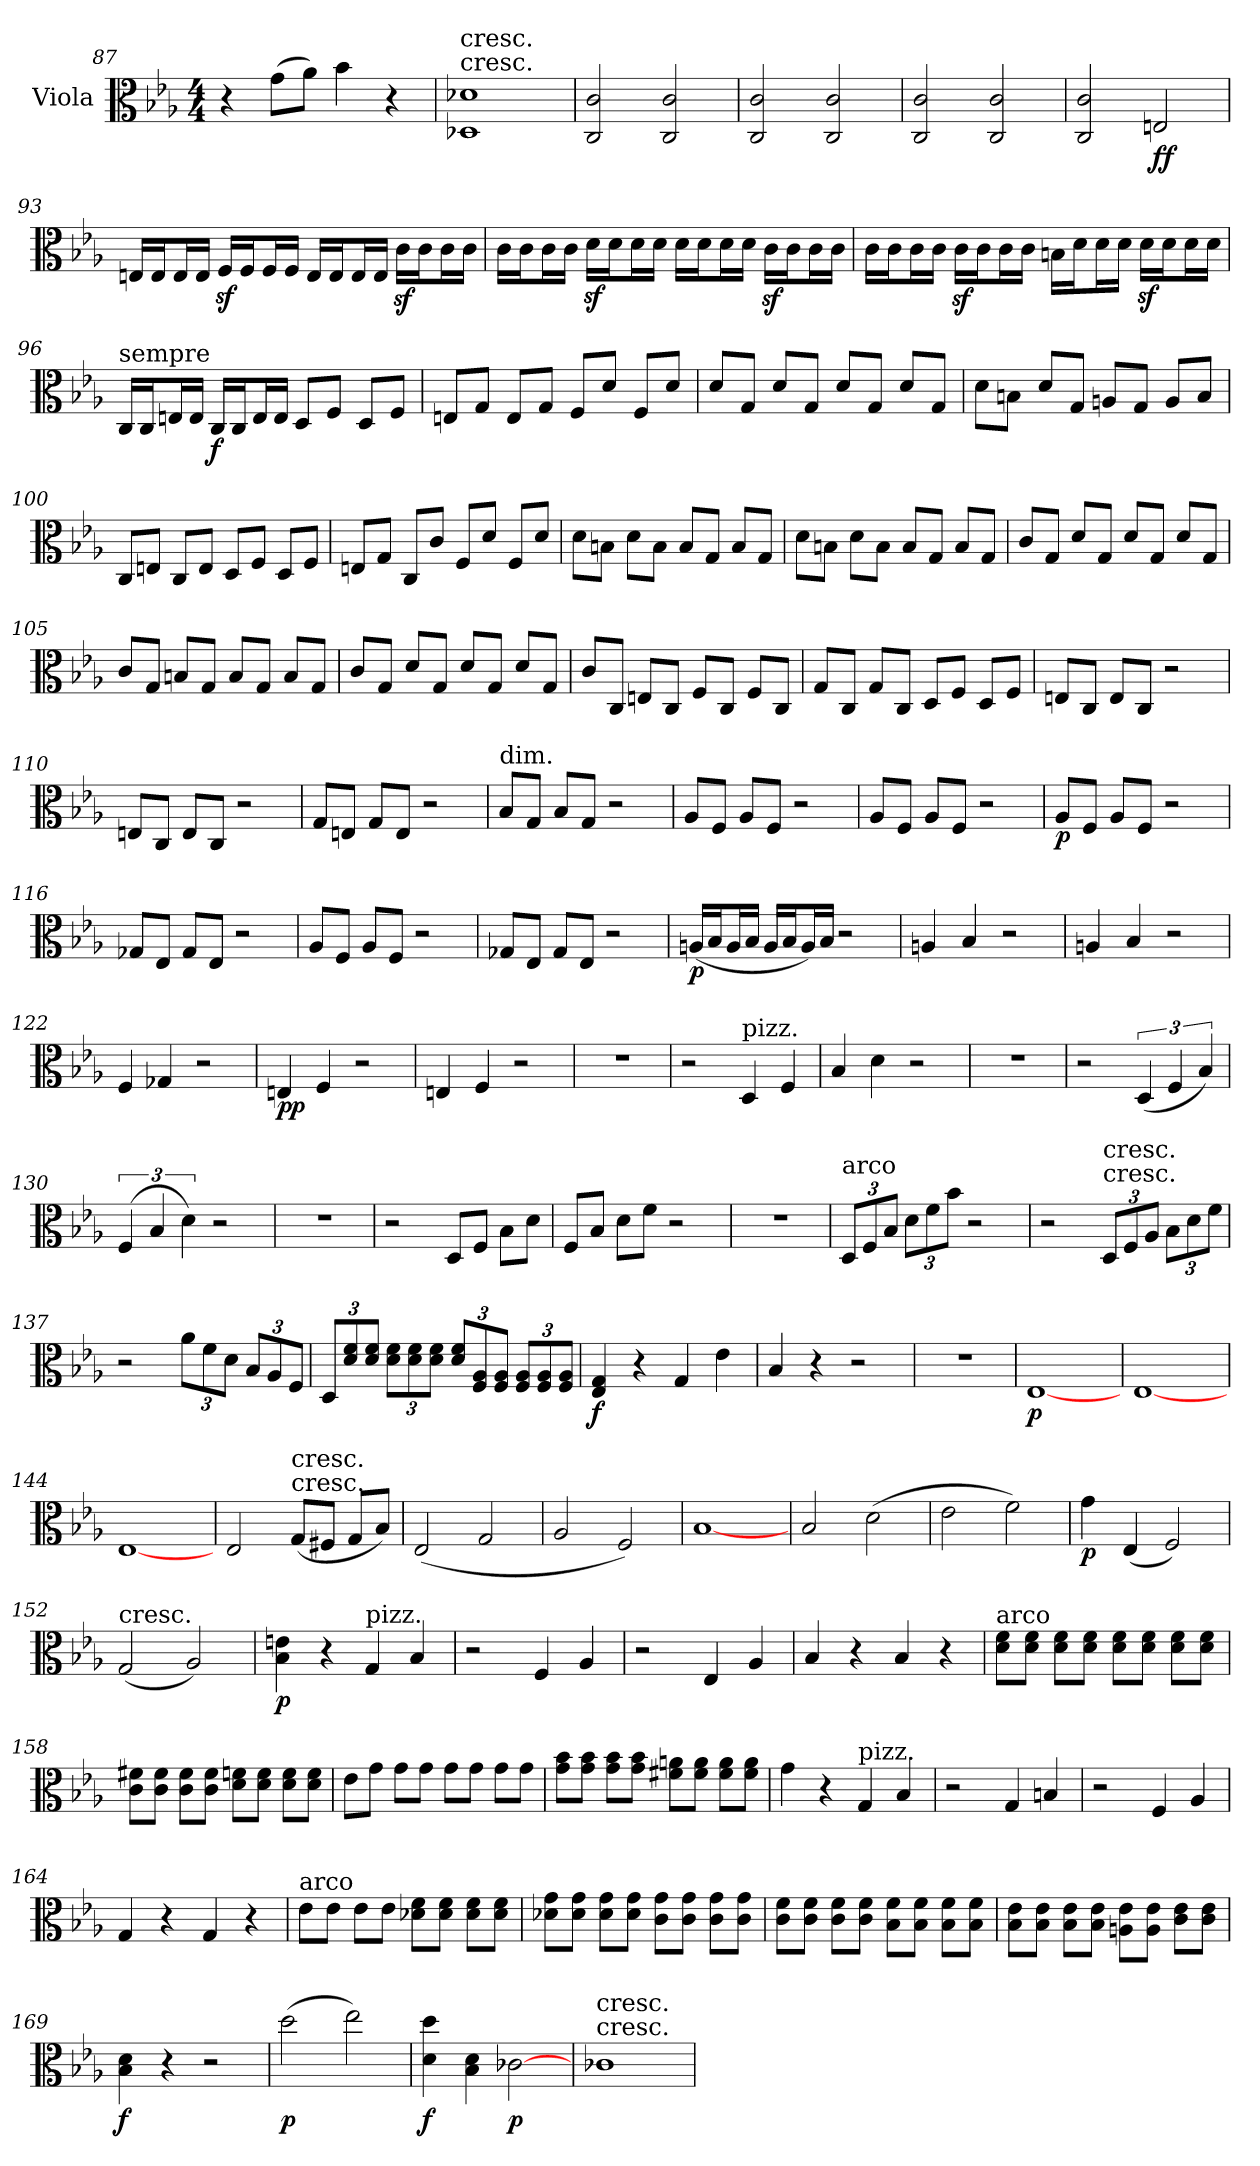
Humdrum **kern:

**kern	**dynam
*part1	*part1
*staff1	*staff1
*I"Viola	*
*I'Vla	*
*clefC3	*
*k[b-e-a-]	*
*E-:	*
*M4/4	*
=87	=87
4r	.
(8g\L	.
8a-\J)	.
4b-	.
4r	.
=88	=88
!LO:TX:t=cresc.	!
!LO:TX:a:t=cresc.	!
1D-X 1d-X	.
=89	=89
2C 2c	.
2C 2c	.
=90	=90
2C 2c	.
2C 2c	.
=91	=91
2C 2c	.
2C 2c	.
=92	=92
2C 2c	.
2En	ff
=93	=93
16En/LL	.
16E/J	.
16E/L	.
16E/JJ	.
16Fz/LL	.
16F/J	.
16F/L	.
16F/JJ	.
16E/LL	.
16E/J	.
16E/L	.
16E/JJ	.
16cz\LL	.
16c\J	.
16c\L	.
16c\JJ	.
=94	=94
16c\LL	.
16c\J	.
16c\L	.
16c\JJ	.
16dz\LL	.
16d\J	.
16d\L	.
16d\JJ	.
16d\LL	.
16d\J	.
16d\L	.
16d\JJ	.
16cz\LL	.
16c\J	.
16c\L	.
16c\JJ	.
=95	=95
16c\LL	.
16c\J	.
16c\L	.
16c\JJ	.
16cz\LL	.
16c\J	.
16c\L	.
16c\JJ	.
16Bn\LL	.
16d\J	.
16d\L	.
16d\JJ	.
16dz\LL	.
16d\J	.
16d\L	.
16d\JJ	.
=96	=96
!LO:TX:a:t=sempre	!
16C/LL	.
16C/J	.
16En/L	.
16E/JJ	.
16C/LL	f
16C/J	.
16E/L	.
16E/JJ	.
8D/L	.
8F/J	.
8D/L	.
8F/J	.
=97	=97
8En/L	.
8G/J	.
8E/L	.
8G/J	.
8F/L	.
8d/J	.
8F/L	.
8d/J	.
=98	=98
8d/L	.
8G/J	.
8d/L	.
8G/J	.
8d/L	.
8G/J	.
8d/L	.
8G/J	.
=99	=99
8d\L	.
8Bn\J	.
8d/L	.
8G/J	.
8An/L	.
8G/J	.
8A/L	.
8B/J	.
=100	=100
8C/L	.
8En/J	.
8C/L	.
8E/J	.
8D/L	.
8F/J	.
8D/L	.
8F/J	.
=101	=101
8En/L	.
8G/J	.
8C/L	.
8c/J	.
8F/L	.
8d/J	.
8F/L	.
8d/J	.
=102	=102
8d\L	.
8Bn\J	.
8d\L	.
8B\J	.
8B/L	.
8G/J	.
8B/L	.
8G/J	.
=103	=103
8d\L	.
8Bn\J	.
8d\L	.
8B\J	.
8B/L	.
8G/J	.
8B/L	.
8G/J	.
=104	=104
8c/L	.
8G/J	.
8d/L	.
8G/J	.
8d/L	.
8G/J	.
8d/L	.
8G/J	.
=105	=105
8c/L	.
8G/J	.
8Bn/L	.
8G/J	.
8B/L	.
8G/J	.
8B/L	.
8G/J	.
=106	=106
8c/L	.
8G/J	.
8d/L	.
8G/J	.
8d/L	.
8G/J	.
8d/L	.
8G/J	.
=107	=107
8c/L	.
8C/J	.
8En/L	.
8C/J	.
8F/L	.
8C/J	.
8F/L	.
8C/J	.
=108	=108
8G/L	.
8C/J	.
8G/L	.
8C/J	.
8D/L	.
8F/J	.
8D/L	.
8F/J	.
=109	=109
8En/L	.
8C/J	.
8E/L	.
8C/J	.
2r	.
=110	=110
8En/L	.
8C/J	.
8E/L	.
8C/J	.
2r	.
=111	=111
8G/L	.
8En/J	.
8G/L	.
8E/J	.
2r	.
=112	=112
!LO:TX:a:t=dim.	!
8B-/L	.
8G/J	.
8B-/L	.
8G/J	.
2r	.
=113	=113
8A-/L	.
8F/J	.
8A-/L	.
8F/J	.
2r	.
=114	=114
8A-/L	.
8F/J	.
8A-/L	.
8F/J	.
2r	.
=115	=115
8A-/L	p
8F/J	.
8A-/L	.
8F/J	.
2r	.
=116	=116
8G-X/L	.
8E-/J	.
8G-/L	.
8E-/J	.
2r	.
=117	=117
8A-/L	.
8F/J	.
8A-/L	.
8F/J	.
2r	.
=118	=118
8G-X/L	.
8E-/J	.
8G-/L	.
8E-/J	.
2r	.
=119	=119
(16An/LL	p
16B-/J	.
16A/L	.
16B-/JJ	.
16A/LL	.
16B-/J	.
16A/L)	.
16B-/JJ	.
2r	.
=120	=120
4An	.
4B-	.
2r	.
=121	=121
4An	.
4B-	.
2r	.
=122	=122
4F	.
4G-X	.
2r	.
=123	=123
4En	pp
4F	.
2r	.
=124	=124
4En	.
4F	.
2r	.
=125	=125
1r	.
=126	=126
2r	.
!LO:TX:a:t=pizz.	!
4D	.
4F	.
=127	=127
4B-	.
4d	.
2r	.
=128	=128
1r	.
=129	=129
2r	.
(6D	.
6F	.
6B-)	.
=130	=130
(6F	.
6B-	.
6d)	.
2r	.
=131	=131
1r	.
=132	=132
2r	.
8D/L	.
8F/J	.
8B-\L	.
8d\J	.
=133	=133
8F/L	.
8B-/J	.
8d\L	.
8f\J	.
2r	.
=134	=134
1r	.
=135	=135
!LO:TX:a:t=arco	!
12D/L	.
12F/	.
12B-/J	.
12d\L	.
12f\	.
12b-\J	.
2r	.
=136	=136
2r	.
!LO:TX:t=cresc.	!
!LO:TX:a:t=cresc.	!
12D/L	.
12F/	.
12A-/J	.
12B-\L	.
12d\	.
12f\J	.
=137	=137
2r	.
12a-\L	.
12f\	.
12d\J	.
12B-/L	.
12A-/	.
12F/J	.
=138	=138
12D/L	.
12d/ 12f/	.
12d/ 12f/J	.
12d\ 12f\L	.
12d\ 12f\	.
12d\ 12f\J	.
12d/ 12f/L	.
12F/ 12A-/	.
12F/ 12A-/J	.
12F/ 12A-/L	.
12F/ 12A-/	.
12F/ 12A-/J	.
=139	=139
4E- 4G	f
4r	.
4G	.
4e-	.
=140	=140
4B-	.
4r	.
2r	.
=141	=141
1r	.
=142	=142
[1E-	p
=143	=143
[1E-	.
=144	=144
[1E-	.
=145	=145
2E-	.
!LO:TX:t=cresc.	!
!LO:TX:a:t=cresc.	!
(8G/L	.
8F#X/J	.
8G/L	.
8B-/J)	.
=146	=146
(2E-	.
2G	.
=147	=147
2A-	.
2F)	.
=148	=148
[1B-	.
=149	=149
2B-	.
(2d	.
=150	=150
2e-	.
2f)	.
=151	=151
4g	p
(4E-	.
2F)	.
=152	=152
!LO:TX:a:t=cresc.	!
(2G	.
2A-)	.
=153	=153
4B- 4en	p
4r	.
!LO:TX:a:t=pizz.	!
4G	.
4B-	.
=154	=154
2r	.
4F	.
4A-	.
=155	=155
2r	.
4E-	.
4A-	.
=156	=156
4B-	.
4r	.
4B-	.
4r	.
=157	=157
!LO:TX:a:t=arco	!
8d\ 8f\L	.
8d\ 8f\J	.
8d\ 8f\L	.
8d\ 8f\J	.
8d\ 8f\L	.
8d\ 8f\J	.
8d\ 8f\L	.
8d\ 8f\J	.
=158	=158
8c\ 8f#X\L	.
8c\ 8f#\J	.
8c\ 8f#\L	.
8c\ 8f#\J	.
8d\ 8fn\L	.
8d\ 8f\J	.
8d\ 8f\L	.
8d\ 8f\J	.
=159	=159
8e-\L	.
8g\J	.
8g\L	.
8g\J	.
8g\L	.
8g\J	.
8g\L	.
8g\J	.
=160	=160
8g\ 8b-\L	.
8g\ 8b-\J	.
8g\ 8b-\L	.
8g\ 8b-\J	.
8f#X\ 8an\L	.
8f#\ 8a\J	.
8f#\ 8a\L	.
8f#\ 8a\J	.
=161	=161
4g	.
4r	.
!LO:TX:a:t=pizz.	!
4G	.
4B-	.
=162	=162
2r	.
4G	.
4Bn	.
=163	=163
2r	.
4F	.
4A-	.
=164	=164
4G	.
4r	.
4G	.
4r	.
=165	=165
!LO:TX:a:t=arco	!
8e-\L	.
8e-\J	.
8e-\L	.
8e-\J	.
8d-X\ 8f\L	.
8d-\ 8f\J	.
8d-\ 8f\L	.
8d-\ 8f\J	.
=166	=166
8d-X\ 8g\L	.
8d-\ 8g\J	.
8d-\ 8g\L	.
8d-\ 8g\J	.
8c\ 8g\L	.
8c\ 8g\J	.
8c\ 8g\L	.
8c\ 8g\J	.
=167	=167
8c\ 8f\L	.
8c\ 8f\J	.
8c\ 8f\L	.
8c\ 8f\J	.
8B-\ 8f\L	.
8B-\ 8f\J	.
8B-\ 8f\L	.
8B-\ 8f\J	.
=168	=168
8B-\ 8e-\L	.
8B-\ 8e-\J	.
8B-\ 8e-\L	.
8B-\ 8e-\J	.
8An\ 8e-\L	.
8A\ 8e-\J	.
8c\ 8e-\L	.
8c\ 8e-\J	.
=169	=169
4B- 4d	f
4r	.
2r	.
=170	=170
(2dd	p
2ee-)	.
=171	=171
4d 4dd	f
4B- 4d	.
[2c-X	p
=172	=172
!LO:TX:t=cresc.	!
!LO:TX:a:t=cresc.	!
1c-X	.
=	=
*-	*-
